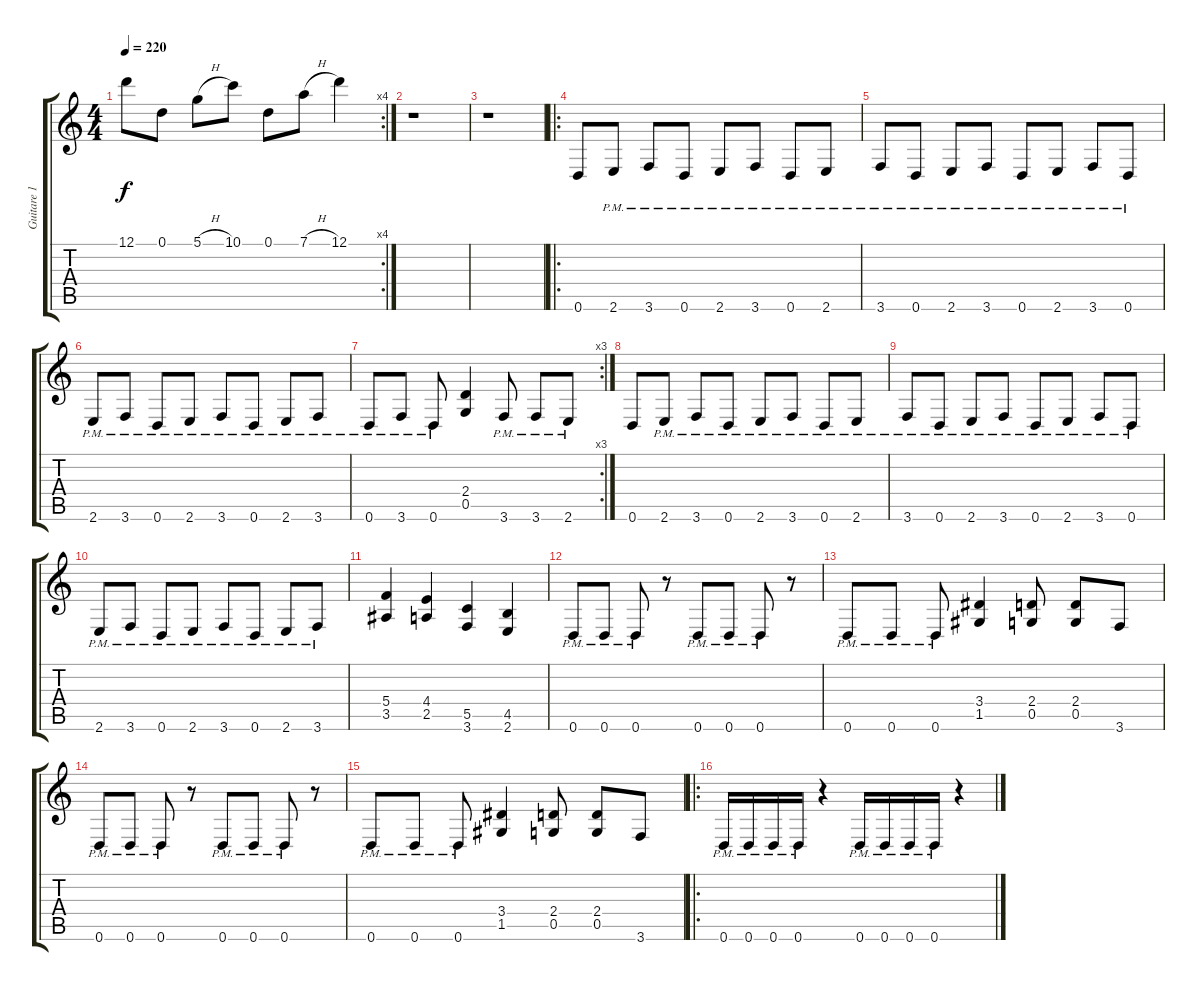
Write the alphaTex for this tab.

\track ("Guitare 1" "Guitare 1") {instrument overdrivenguitar}
\staff {score tabs}
\tuning (D4 A3 F3 C3 G2 D2) {hide}
\rc 4
\ts (4 4)
\tempo 220
\clef g2
\ks c
12.1.8{dy f} 0.1.8 5.1{h}.8 10.1.8 0.1.8 7.1{h}.8 12.1.4 |
r.1 |
r.1 |
\ro
0.6.8 2.6{pm}.8 3.6{pm}.8 0.6{pm}.8 2.6{pm}.8 3.6{pm}.8 0.6{pm}.8 2.6{pm}.8 |
3.6{pm}.8 0.6{pm}.8 2.6{pm}.8 3.6{pm}.8 0.6{pm}.8 2.6{pm}.8 3.6{pm}.8 0.6{pm}.8 |
2.6{pm}.8 3.6{pm}.8 0.6{pm}.8 2.6{pm}.8 3.6{pm}.8 0.6{pm}.8 2.6{pm}.8 3.6{pm}.8 |
\rc 3
0.6{pm}.8 3.6{pm}.8 0.6{pm}.8 (2.4 0.5).4 3.6{pm}.8 3.6{pm}.8 2.6{pm}.8 |
0.6.8 2.6{pm}.8 3.6{pm}.8 0.6{pm}.8 2.6{pm}.8 3.6{pm}.8 0.6{pm}.8 2.6{pm}.8 |
3.6{pm}.8 0.6{pm}.8 2.6{pm}.8 3.6{pm}.8 0.6{pm}.8 2.6{pm}.8 3.6{pm}.8 0.6{pm}.8 |
2.6{pm}.8 3.6{pm}.8 0.6{pm}.8 2.6{pm}.8 3.6{pm}.8 0.6{pm}.8 2.6{pm}.8 3.6{pm}.8 |
(5.4 3.5).4 (4.4 2.5).4 (5.5 3.6).4 (4.5 2.6).4 |
0.6{pm}.8 0.6{pm}.8 0.6{pm}.8 r.8 0.6{pm}.8 0.6{pm}.8 0.6{pm}.8 r.8 |
0.6{pm}.8 0.6{pm}.8 0.6{pm}.8 (3.4 1.5).4 (2.4 0.5).8 (2.4 0.5).8 3.6.8 |
0.6{pm}.8 0.6{pm}.8 0.6{pm}.8 r.8 0.6{pm}.8 0.6{pm}.8 0.6{pm}.8 r.8 |
0.6{pm}.8 0.6{pm}.8 0.6{pm}.8 (3.4 1.5).4 (2.4 0.5).8 (2.4 0.5).8 3.6.8 |
\ro
0.6{pm}.16 0.6{pm}.16 0.6{pm}.16 0.6{pm}.16 r.4 0.6{pm}.16 0.6{pm}.16 0.6{pm}.16 0.6{pm}.16 r.4
